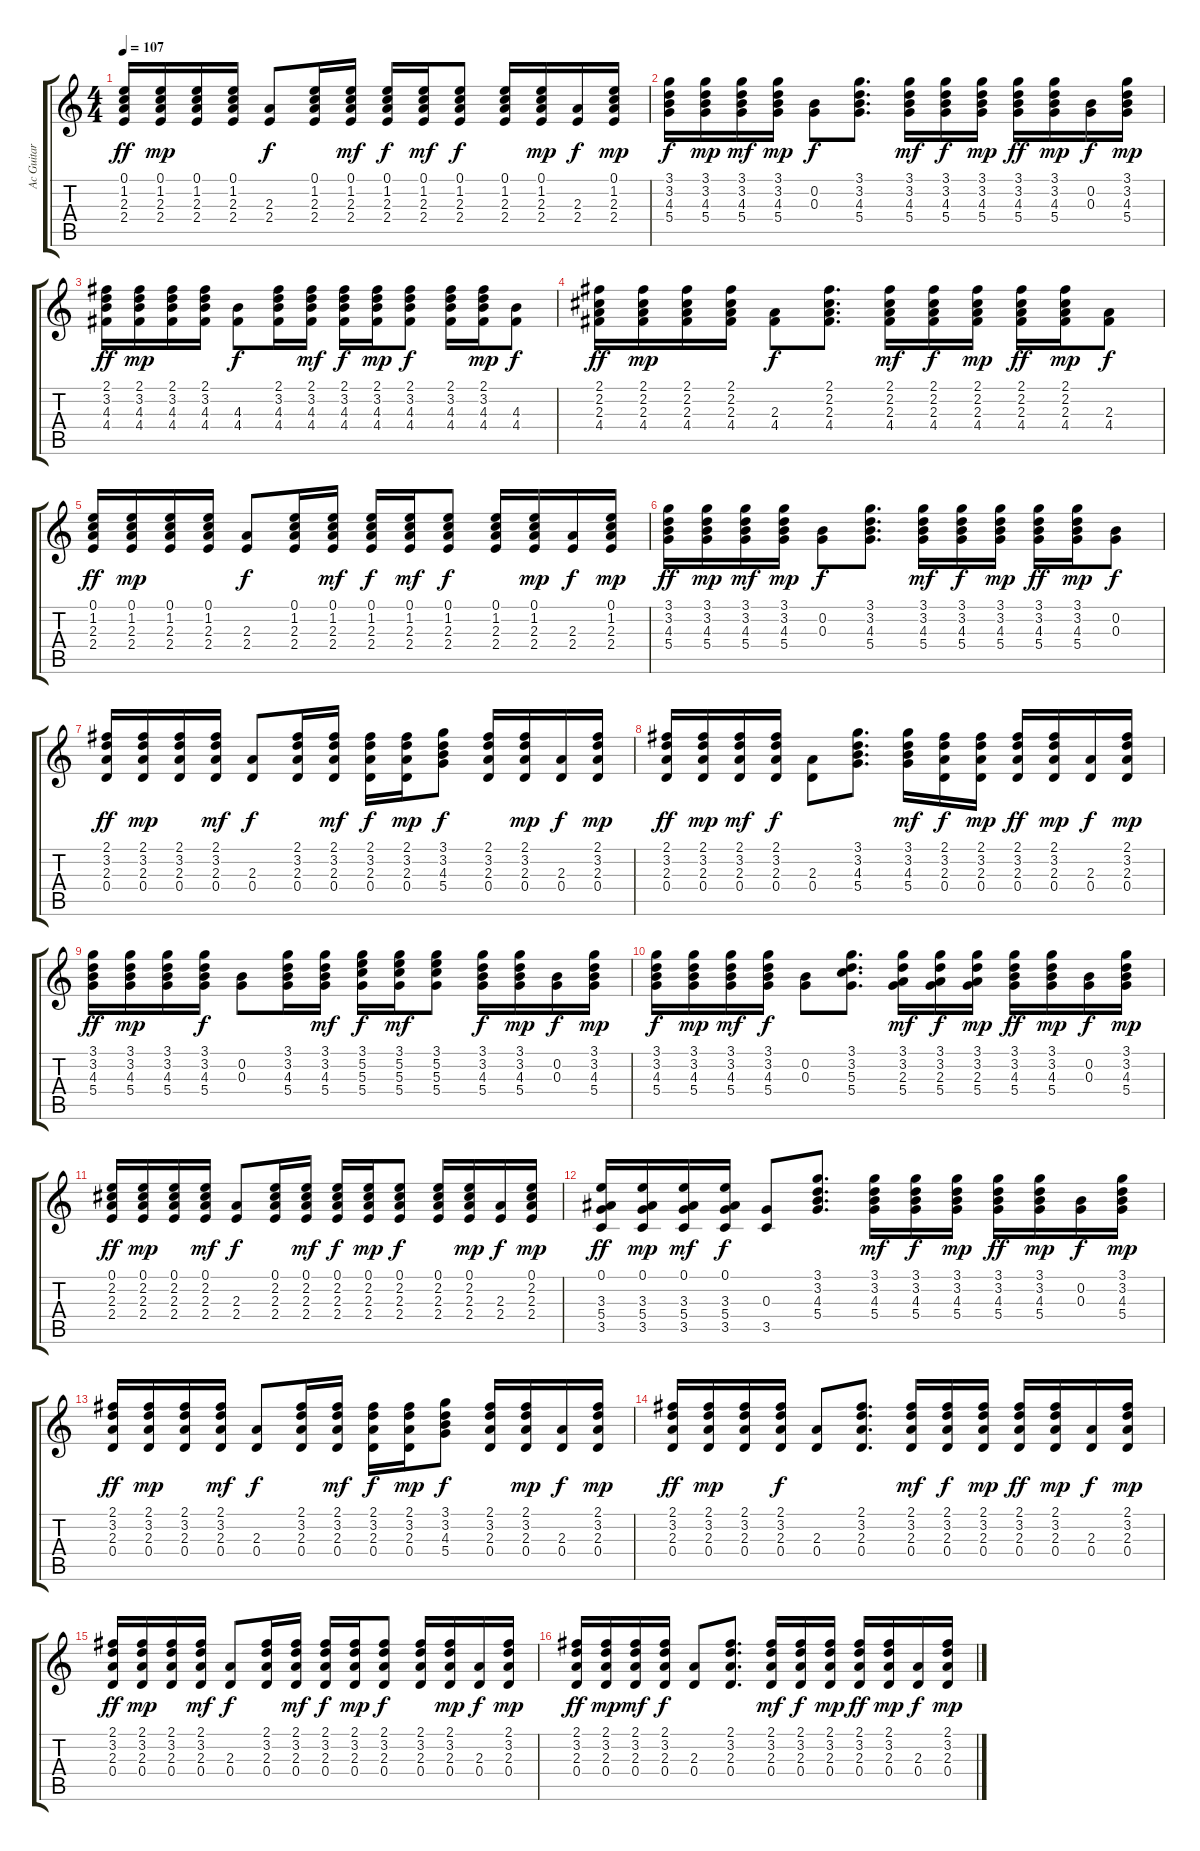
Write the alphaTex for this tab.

\track ("Ac Guitar" "Ac Guitar") {instrument acousticguitarsteel}
\staff {score tabs}
\tuning (E4 B3 G3 D3 A2 E2) {hide}
\ts (4 4)
\tempo 107
\clef g2
\ks c
(0.1 1.2 2.3 2.4).16{dy ff} (0.1 1.2 2.3 2.4).16{dy mp} (0.1 1.2 2.3 2.4).16 (0.1 1.2 2.3 2.4).16 (2.3 2.4).8{dy f} (0.1 1.2 2.3 2.4).16 (0.1 1.2 2.3 2.4).16{dy mf} (0.1 1.2 2.3 2.4).16{dy f} (0.1 1.2 2.3 2.4).16{dy mf} (0.1 1.2 2.3 2.4).8{dy f} (0.1 1.2 2.3 2.4).16 (0.1 1.2 2.3 2.4).16{dy mp} (2.3 2.4).16{dy f} (0.1 1.2 2.3 2.4).16{dy mp} |
(3.1 3.2 4.3 5.4).16{dy f} (3.1 3.2 4.3 5.4).16{dy mp} (3.1 3.2 4.3 5.4).16{dy mf} (3.1 3.2 4.3 5.4).16{dy mp} (0.2 0.3).8{dy f} (3.1 3.2 4.3 5.4).8{d} (3.1 3.2 4.3 5.4).16{dy mf} (3.1 3.2 4.3 5.4).16{dy f} (3.1 3.2 4.3 5.4).16{dy mp} (3.1 3.2 4.3 5.4).16{dy ff} (3.1 3.2 4.3 5.4).16{dy mp} (0.2 0.3).16{dy f} (3.1 3.2 4.3 5.4).16{dy mp} |
(2.1 3.2 4.3 4.4).16{dy ff} (2.1 3.2 4.3 4.4).16{dy mp} (2.1 3.2 4.3 4.4).16 (2.1 3.2 4.3 4.4).16 (4.3 4.4).8{dy f} (2.1 3.2 4.3 4.4).16 (2.1 3.2 4.3 4.4).16{dy mf} (2.1 3.2 4.3 4.4).16{dy f} (2.1 3.2 4.3 4.4).16{dy mp} (2.1 3.2 4.3 4.4).8{dy f} (2.1 3.2 4.3 4.4).16 (2.1 3.2 4.3 4.4).16{dy mp} (4.3 4.4).8{dy f} |
(2.1 2.2 2.3 4.4).16{dy ff} (2.1 2.2 2.3 4.4).16{dy mp} (2.1 2.2 2.3 4.4).16 (2.1 2.2 2.3 4.4).16 (2.3 4.4).8{dy f} (2.1 2.2 2.3 4.4).8{d} (2.1 2.2 2.3 4.4).16{dy mf} (2.1 2.2 2.3 4.4).16{dy f} (2.1 2.2 2.3 4.4).16{dy mp} (2.1 2.2 2.3 4.4).16{dy ff} (2.1 2.2 2.3 4.4).16{dy mp} (2.3 4.4).8{dy f} |
(0.1 1.2 2.3 2.4).16{dy ff} (0.1 1.2 2.3 2.4).16{dy mp} (0.1 1.2 2.3 2.4).16 (0.1 1.2 2.3 2.4).16 (2.3 2.4).8{dy f} (0.1 1.2 2.3 2.4).16 (0.1 1.2 2.3 2.4).16{dy mf} (0.1 1.2 2.3 2.4).16{dy f} (0.1 1.2 2.3 2.4).16{dy mf} (0.1 1.2 2.3 2.4).8{dy f} (0.1 1.2 2.3 2.4).16 (0.1 1.2 2.3 2.4).16{dy mp} (2.3 2.4).16{dy f} (0.1 1.2 2.3 2.4).16{dy mp} |
(3.1 3.2 4.3 5.4).16{dy ff} (3.1 3.2 4.3 5.4).16{dy mp} (3.1 3.2 4.3 5.4).16{dy mf} (3.1 3.2 4.3 5.4).16{dy mp} (0.2 0.3).8{dy f} (3.1 3.2 4.3 5.4).8{d} (3.1 3.2 4.3 5.4).16{dy mf} (3.1 3.2 4.3 5.4).16{dy f} (3.1 3.2 4.3 5.4).16{dy mp} (3.1 3.2 4.3 5.4).16{dy ff} (3.1 3.2 4.3 5.4).16{dy mp} (0.2 0.3).8{dy f} |
(2.1 3.2 2.3 0.4).16{dy ff} (2.1 3.2 2.3 0.4).16{dy mp} (2.1 3.2 2.3 0.4).16 (2.1 3.2 2.3 0.4).16{dy mf} (2.3 0.4).8{dy f} (2.1 3.2 2.3 0.4).16 (2.1 3.2 2.3 0.4).16{dy mf} (2.1 3.2 2.3 0.4).16{dy f} (2.1 3.2 2.3 0.4).16{dy mp} (3.1 3.2 4.3 5.4).8{dy f} (2.1 3.2 2.3 0.4).16 (2.1 3.2 2.3 0.4).16{dy mp} (2.3 0.4).16{dy f} (2.1 3.2 2.3 0.4).16{dy mp} |
(2.1 3.2 2.3 0.4).16{dy ff} (2.1 3.2 2.3 0.4).16{dy mp} (2.1 3.2 2.3 0.4).16{dy mf} (2.1 3.2 2.3 0.4).16{dy f} (2.3 0.4).8 (3.1 3.2 4.3 5.4).8{d} (3.1 3.2 4.3 5.4).16{dy mf} (2.1 3.2 2.3 0.4).16{dy f} (2.1 3.2 2.3 0.4).16{dy mp} (2.1 3.2 2.3 0.4).16{dy ff} (2.1 3.2 2.3 0.4).16{dy mp} (2.3 0.4).16{dy f} (2.1 3.2 2.3 0.4).16{dy mp} |
(3.1 3.2 4.3 5.4).16{dy ff} (3.1 3.2 4.3 5.4).16{dy mp} (3.1 3.2 4.3 5.4).16 (3.1 3.2 4.3 5.4).16{dy f} (0.2 0.3).8 (3.1 3.2 4.3 5.4).16 (3.1 3.2 4.3 5.4).16{dy mf} (3.1 5.2 5.3 5.4).16{dy f} (3.1 5.2 5.3 5.4).16{dy mf} (3.1 5.2 5.3 5.4).8 (3.1 3.2 4.3 5.4).16{dy f} (3.1 3.2 4.3 5.4).16{dy mp} (0.2 0.3).16{dy f} (3.1 3.2 4.3 5.4).16{dy mp} |
(3.1 3.2 4.3 5.4).16{dy f} (3.1 3.2 4.3 5.4).16{dy mp} (3.1 3.2 4.3 5.4).16{dy mf} (3.1 3.2 4.3 5.4).16{dy f} (0.2 0.3).8 (3.1 3.2 5.3 5.4).8{d} (3.1 3.2 2.3 5.4).16{dy mf} (3.1 3.2 2.3 5.4).16{dy f} (3.1 3.2 2.3 5.4).16{dy mp} (3.1 3.2 4.3 5.4).16{dy ff} (3.1 3.2 4.3 5.4).16{dy mp} (0.2 0.3).16{dy f} (3.1 3.2 4.3 5.4).16{dy mp} |
(0.1 2.2 2.3 2.4).16{dy ff} (0.1 2.2 2.3 2.4).16{dy mp} (0.1 2.2 2.3 2.4).16 (0.1 2.2 2.3 2.4).16{dy mf} (2.3 2.4).8{dy f} (0.1 2.2 2.3 2.4).16 (0.1 2.2 2.3 2.4).16{dy mf} (0.1 2.2 2.3 2.4).16{dy f} (0.1 2.2 2.3 2.4).16{dy mp} (0.1 2.2 2.3 2.4).8{dy f} (0.1 2.2 2.3 2.4).16 (0.1 2.2 2.3 2.4).16{dy mp} (2.3 2.4).16{dy f} (0.1 2.2 2.3 2.4).16{dy mp} |
(0.1 3.3 5.4 3.5).16{dy ff} (0.1 3.3 5.4 3.5).16{dy mp} (0.1 3.3 5.4 3.5).16{dy mf} (0.1 3.3 5.4 3.5).16{dy f} (0.3 3.5).8 (3.1 3.2 4.3 5.4).8{d} (3.1 3.2 4.3 5.4).16{dy mf} (3.1 3.2 4.3 5.4).16{dy f} (3.1 3.2 4.3 5.4).16{dy mp} (3.1 3.2 4.3 5.4).16{dy ff} (3.1 3.2 4.3 5.4).16{dy mp} (0.2 0.3).16{dy f} (3.1 3.2 4.3 5.4).16{dy mp} |
(2.1 3.2 2.3 0.4).16{dy ff} (2.1 3.2 2.3 0.4).16{dy mp} (2.1 3.2 2.3 0.4).16 (2.1 3.2 2.3 0.4).16{dy mf} (2.3 0.4).8{dy f} (2.1 3.2 2.3 0.4).16 (2.1 3.2 2.3 0.4).16{dy mf} (2.1 3.2 2.3 0.4).16{dy f} (2.1 3.2 2.3 0.4).16{dy mp} (3.1 3.2 4.3 5.4).8{dy f} (2.1 3.2 2.3 0.4).16 (2.1 3.2 2.3 0.4).16{dy mp} (2.3 0.4).16{dy f} (2.1 3.2 2.3 0.4).16{dy mp} |
(2.1 3.2 2.3 0.4).16{dy ff} (2.1 3.2 2.3 0.4).16{dy mp} (2.1 3.2 2.3 0.4).16 (2.1 3.2 2.3 0.4).16{dy f} (2.3 0.4).8 (2.1 3.2 2.3 0.4).8{d} (2.1 3.2 2.3 0.4).16{dy mf} (2.1 3.2 2.3 0.4).16{dy f} (2.1 3.2 2.3 0.4).16{dy mp} (2.1 3.2 2.3 0.4).16{dy ff} (2.1 3.2 2.3 0.4).16{dy mp} (2.3 0.4).16{dy f} (2.1 3.2 2.3 0.4).16{dy mp} |
(2.1 3.2 2.3 0.4).16{dy ff} (2.1 3.2 2.3 0.4).16{dy mp} (2.1 3.2 2.3 0.4).16 (2.1 3.2 2.3 0.4).16{dy mf} (2.3 0.4).8{dy f} (2.1 3.2 2.3 0.4).16 (2.1 3.2 2.3 0.4).16{dy mf} (2.1 3.2 2.3 0.4).16{dy f} (2.1 3.2 2.3 0.4).16{dy mp} (2.1 3.2 2.3 0.4).8{dy f} (2.1 3.2 2.3 0.4).16 (2.1 3.2 2.3 0.4).16{dy mp} (2.3 0.4).16{dy f} (2.1 3.2 2.3 0.4).16{dy mp} |
(2.1 3.2 2.3 0.4).16{dy ff} (2.1 3.2 2.3 0.4).16{dy mp} (2.1 3.2 2.3 0.4).16{dy mf} (2.1 3.2 2.3 0.4).16{dy f} (2.3 0.4).8 (2.1 3.2 2.3 0.4).8{d} (2.1 3.2 2.3 0.4).16{dy mf} (2.1 3.2 2.3 0.4).16{dy f} (2.1 3.2 2.3 0.4).16{dy mp} (2.1 3.2 2.3 0.4).16{dy ff} (2.1 3.2 2.3 0.4).16{dy mp} (2.3 0.4).16{dy f} (2.1 3.2 2.3 0.4).16{dy mp}
